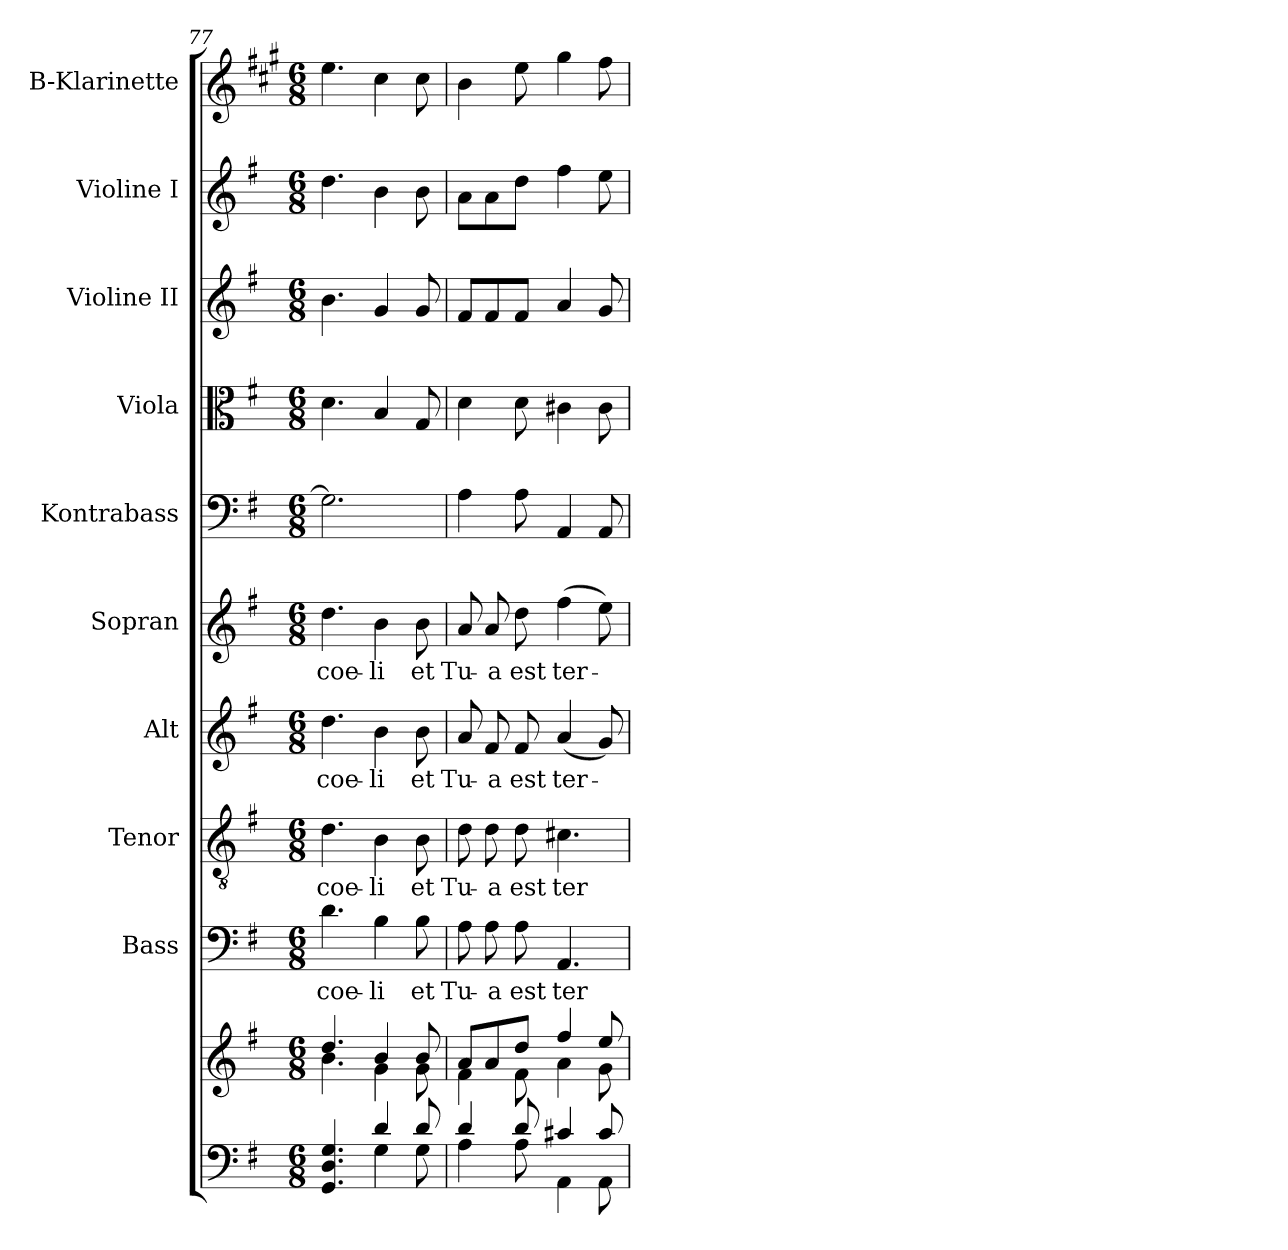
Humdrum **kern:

**kern	**kern	**kern	**text	**kern	**text	**kern	**text	**kern	**text	**kern	**kern	**kern	**kern	**kern
*part10	*part10	*part9	*part9	*part8	*part8	*part7	*part7	*part6	*part6	*part5	*part4	*part3	*part2	*part1
*staff11	*staff10	*staff9	*staff9	*staff8	*staff8	*staff7	*staff7	*staff6	*staff6	*staff5	*staff4	*staff3	*staff2	*staff1
*	*	*I"Bass	*	*I"Tenor	*	*I"Alt	*	*I"Sopran	*	*I"Kontrabass	*I"Viola	*I"Violine II	*I"Violine I	*I"B-Klarinette
*	*	*I'B.	*	*I'T.	*	*I'A.	*	*I'S.	*	*I'Kb.	*I'Vla.	*I'Vl. II	*I'Vl. I	*I'B Kl.
*clefF4	*clefG2	*clefF4	*	*clefGv2	*	*clefG2	*	*clefG2	*	*clefF4	*clefC3	*clefG2	*clefG2	*clefG2
*	*	*	*	*	*	*	*	*	*	*ITrd7c12	*	*	*	*ITrd1c2
*k[f#]	*k[f#]	*k[f#]	*	*k[f#]	*	*k[f#]	*	*k[f#]	*	*k[f#]	*k[f#]	*k[f#]	*k[f#]	*k[f#]
*G:	*G:	*G:	*	*G:	*	*G:	*	*G:	*	*G:	*G:	*G:	*G:	*G:
*M6/8	*M6/8	*M6/8	*	*M6/8	*	*M6/8	*	*M6/8	*	*M6/8	*M6/8	*M6/8	*M6/8	*M6/8
=77	=77	=77	=77	=77	=77	=77	=77	=77	=77	=77	=77	=77	=77	=77
*^	*^	*	*	*	*	*	*	*	*	*	*	*	*	*
!	!	!	!	!	!LO:LY:b	!	!LO:LY:b	!	!LO:LY:b	!	!LO:LY:b	!	!	!	!	!
4.GG/ 4.D/ 4.G/	4.ryy	4.dd/	4.b\	4.d\	coe-	4.d\	coe-	4.dd\	coe-	4.dd\	coe-	2.GG\]	4.d\	4.b\	4.dd\	4.dd\
!	!	!	!	!	!LO:LY:b	!	!LO:LY:b	!	!LO:LY:b	!	!LO:LY:b	!	!	!	!	!
4d/	4G\	4b/	4g\	4B\	-li	4B\	-li	4b\	-li	4b\	-li	.	4B/	4g/	4b\	4b\
!	!	!	!	!	!LO:LY:b	!	!LO:LY:b	!	!LO:LY:b	!	!LO:LY:b	!	!	!	!	!
8d/	8G\	8b/	8g\	8B\	et	8B\	et	8b\	et	8b\	et	.	8G/	8g/	8b\	8b\
!!LO:PB:g=z
=78	=78	=78	=78	=78	=78	=78	=78	=78	=78	=78	=78	=78	=78	=78	=78	=78
!	!	!	!	!	!LO:LY:b	!	!LO:LY:b	!	!LO:LY:b	!	!LO:LY:b	!	!	!	!	!
4d/	4A\	8a/L	4f#\	8A\	Tu-	8d\	Tu-	8a/	Tu-	8a/	Tu-	4AA\	4d\	8f#/L	8a\L	4a\
!	!	!	!	!	!LO:LY:b	!	!LO:LY:b	!	!LO:LY:b	!	!LO:LY:b	!	!	!	!	!
.	.	8a/	.	8A\	-a	8d\	-a	8f#/	-a	8a/	-a	.	.	8f#/	8a\	.
!	!	!	!	!	!LO:LY:b	!	!LO:LY:b	!	!LO:LY:b	!	!LO:LY:b	!	!	!	!	!
8d/	8A\	8dd/J	8f#\	8A\	est	8d\	est	8f#/	est	8dd\	est	8AA\	8d\	8f#/J	8dd\J	8dd\
!	!	!	!	!	!LO:LY:b	!	!LO:LY:b	!	!LO:LY:b	!	!LO:LY:b	!	!	!	!	!
4c#X/	4AA\	4ff#/	4a\	4.AA/	ter-	4.c#X\	ter-	(<4a/	ter-	(>4ff#\	ter-	4AAA/	4c#X\	4a/	4ff#\	4ff#\
8c#/	8AA\	8ee/	8g\	.	.	.	.	8g/)	.	8ee\)	.	8AAA/	8c#\	8g/	8ee\	8ee\
*v	*v	*	*	*	*	*	*	*	*	*	*	*	*	*	*	*
*	*v	*v	*	*	*	*	*	*	*	*	*	*	*	*	*
=	=	=	=	=	=	=	=	=	=	=	=	=	=	=
*-	*-	*-	*-	*-	*-	*-	*-	*-	*-	*-	*-	*-	*-	*-
